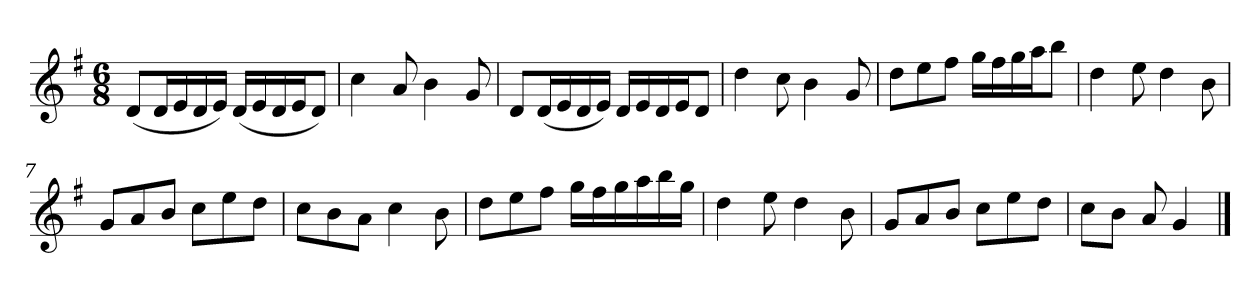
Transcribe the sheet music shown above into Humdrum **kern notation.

**kern
*part1
*staff1
*clefG2
*k[f#]
*G:
*M6/8
*MM120
=1
(8d/L
16d/L
16e/
16d/
16e/JJ)
(16d/LL
16e/
16d/
16e/J
8d/J)
=2
4cc
8a
4b
8g
=3
8d/L
(16d/L
16e/
16d/
16e/JJ)
16d/LL
16e/
16d/
16e/J
8d/J
=4
4dd
8cc
4b
8g
=5
8dd\L
8ee\
8ff#\J
16gg\LL
16ff#\
16gg\
16aa\J
8bb\J
=6
4dd
8ee
4dd
8b
=7
8g/L
8a/
8b/J
8cc\L
8ee\
8dd\J
=8
8cc\L
8b\
8a\J
4cc
8b
=9
8dd\L
8ee\
8ff#\J
16gg\LL
16ff#\
16gg\
16aa\
16bb\
16gg\JJ
=10
4dd
8ee
4dd
8b
=11
8g/L
8a/
8b/J
8cc\L
8ee\
8dd\J
=12
8cc\L
8b\J
8a
4g
==
*-
